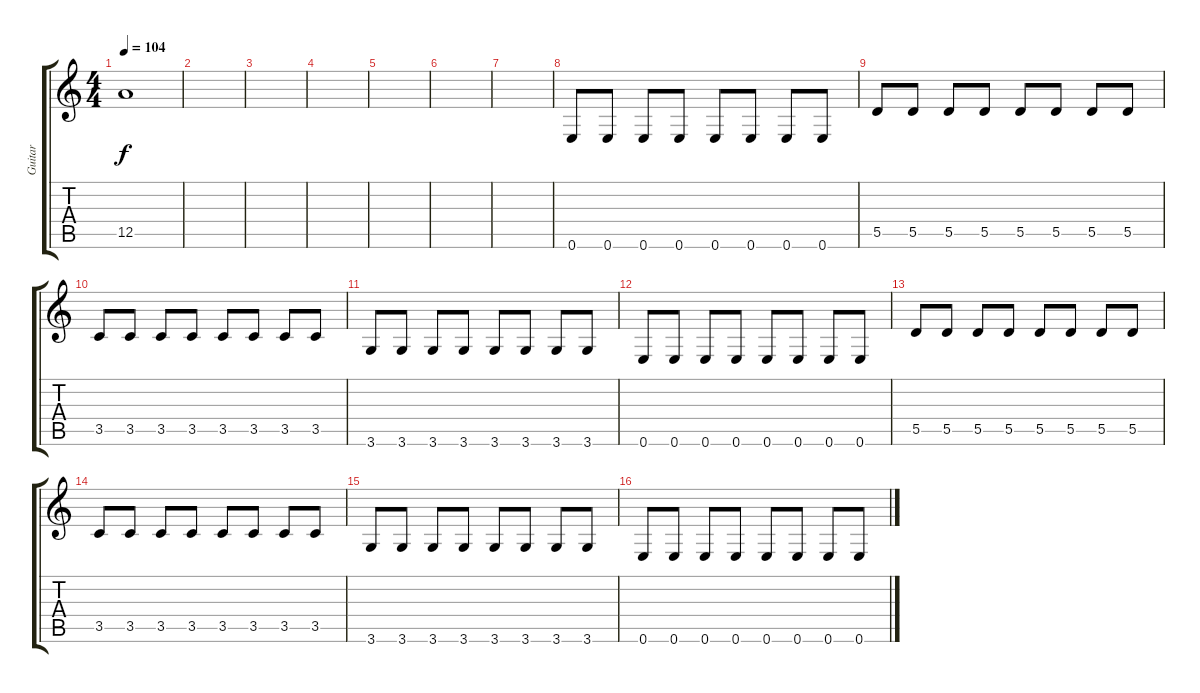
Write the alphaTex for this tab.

\track ("Guitar" "Guitar") {instrument distortionguitar}
\staff {score tabs}
\tuning (E4 B3 G3 D3 A2 E2) {hide}
\ts (4 4)
\tempo 104
\clef g2
\ks c
12.5.1{dy f} |
|
|
|
|
|
|
0.6.8 0.6.8 0.6.8 0.6.8 0.6.8 0.6.8 0.6.8 0.6.8 |
5.5.8 5.5.8 5.5.8 5.5.8 5.5.8 5.5.8 5.5.8 5.5.8 |
3.5.8 3.5.8 3.5.8 3.5.8 3.5.8 3.5.8 3.5.8 3.5.8 |
3.6.8 3.6.8 3.6.8 3.6.8 3.6.8 3.6.8 3.6.8 3.6.8 |
0.6.8 0.6.8 0.6.8 0.6.8 0.6.8 0.6.8 0.6.8 0.6.8 |
5.5.8 5.5.8 5.5.8 5.5.8 5.5.8 5.5.8 5.5.8 5.5.8 |
3.5.8 3.5.8 3.5.8 3.5.8 3.5.8 3.5.8 3.5.8 3.5.8 |
3.6.8 3.6.8 3.6.8 3.6.8 3.6.8 3.6.8 3.6.8 3.6.8 |
0.6.8 0.6.8 0.6.8 0.6.8 0.6.8 0.6.8 0.6.8 0.6.8
